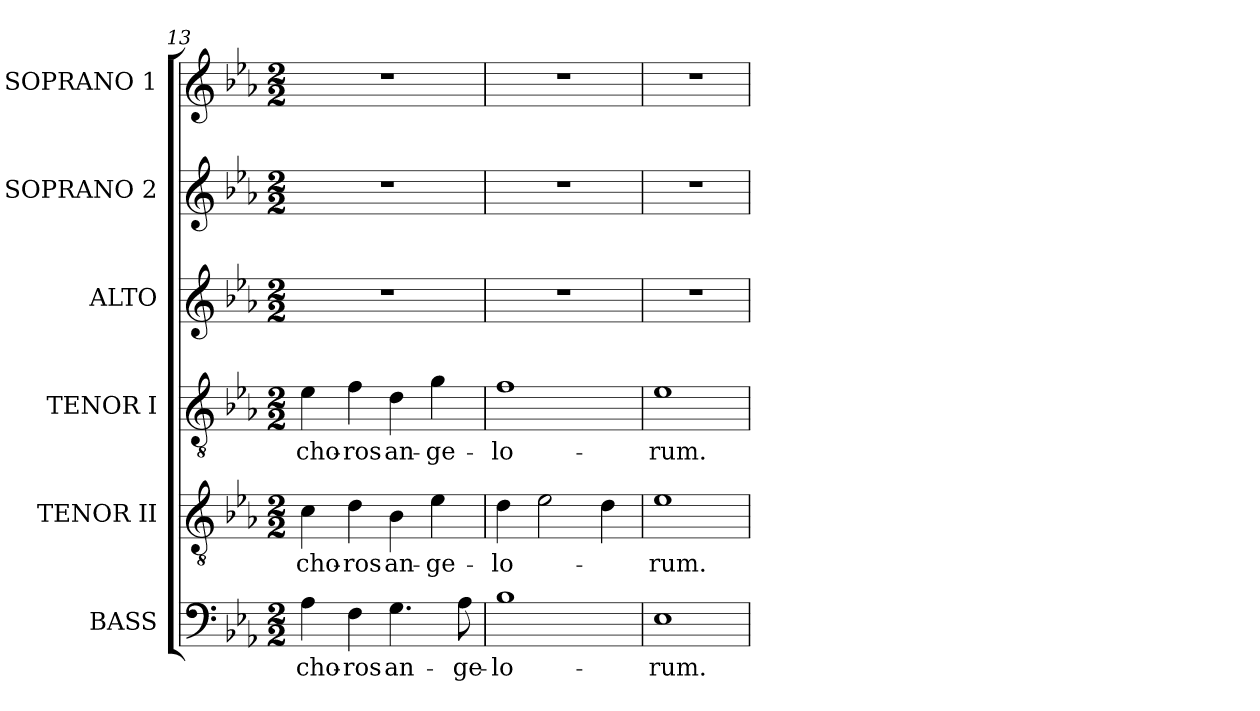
**kern	**text	**kern	**text	**kern	**text	**kern	**kern	**kern
*part6	*part6	*part5	*part5	*part4	*part4	*part3	*part2	*part1
*staff6	*staff6	*staff5	*staff5	*staff4	*staff4	*staff3	*staff2	*staff1
*I"BASS	*	*I"TENOR II	*	*I"TENOR I	*	*I"ALTO	*I"SOPRANO 2	*I"SOPRANO 1
*clefF4	*	*clefGv2	*	*clefGv2	*	*clefG2	*clefG2	*clefG2
*	*	*ITrd7c12	*	*ITrd7c12	*	*	*	*
*k[b-e-a-]	*	*k[b-e-a-]	*	*k[b-e-a-]	*	*k[b-e-a-]	*k[b-e-a-]	*k[b-e-a-]
*E-:	*	*E-:	*	*E-:	*	*E-:	*E-:	*E-:
*M2/2	*	*M2/2	*	*M2/2	*	*M2/2	*M2/2	*M2/2
=13	=13	=13	=13	=13	=13	=13	=13	=13
!	!LO:LY:b:color=#000000	!	!	!	!	!	!	!
!	!	!	!LO:LY:b:color=#000000	!	!	!	!	!
!	!	!	!	!	!LO:LY:b:color=#000000	!	!	!
4A-i\	cho-	4Ci\	cho-	4E-i\	cho-	1r	1r	1r
!	!LO:LY:b:color=#000000	!	!	!	!	!	!	!
!	!	!	!LO:LY:b:color=#000000	!	!	!	!	!
!	!	!	!	!	!LO:LY:b:color=#000000	!	!	!
4Fi\	-ros	4Di\	-ros	4Fi\	-ros	.	.	.
!	!LO:LY:b:color=#000000	!	!	!	!	!	!	!
!	!	!	!LO:LY:b:color=#000000	!	!	!	!	!
!	!	!	!	!	!LO:LY:b:color=#000000	!	!	!
4.Gi\	an-	4BB-i\	an-	4Di\	an-	.	.	.
!	!	!	!LO:LY:b:color=#000000	!	!	!	!	!
!	!	!	!	!	!LO:LY:b:color=#000000	!	!	!
.	.	4E-i\	-ge-	4Gi\	-ge-	.	.	.
!	!LO:LY:b:color=#000000	!	!	!	!	!	!	!
8A-i\	-ge-	.	.	.	.	.	.	.
!!LO:PB:g=z
=14	=14	=14	=14	=14	=14	=14	=14	=14
!	!LO:LY:b:color=#000000	!	!	!	!	!	!	!
!	!	!	!LO:LY:b:color=#000000	!	!	!	!	!
!	!	!	!	!	!LO:LY:b:color=#000000	!	!	!
1B-i	-lo-	4Di\	-lo-	1Fi	-lo-	1r	1r	1r
.	.	2E-i\	.	.	.	.	.	.
.	.	4Di\	.	.	.	.	.	.
=15	=15	=15	=15	=15	=15	=15	=15	=15
!	!LO:LY:b:color=#000000	!	!	!	!	!	!	!
!	!	!	!LO:LY:b:color=#000000	!	!	!	!	!
!	!	!	!	!	!LO:LY:b:color=#000000	!	!	!
1E-i	-rum.	1E-i	-rum.	1E-i	-rum.	1r	1r	1r
=	=	=	=	=	=	=	=	=
*-	*-	*-	*-	*-	*-	*-	*-	*-
